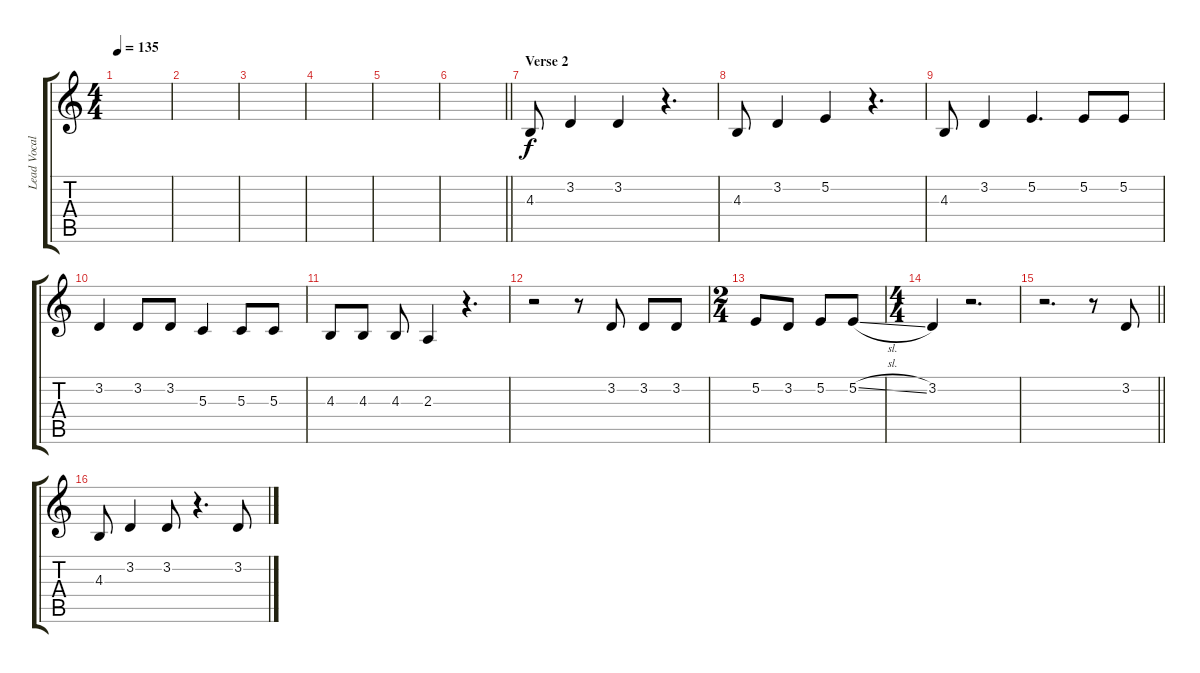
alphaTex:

\track ("Lead Vocals" "Lead Vocal") {instrument bassoon}
\staff {score tabs}
\tuning (E4 B3 G3 D3 A2 E2) {hide}
\ts (4 4)
\tempo 135
\clef g2
\ks c
|
|
|
|
|
\barLineRight lightlight
|
\section ("" "Verse 2")
4.3.8 3.2.4 3.2.4 r.4{d} |
4.3.8 3.2.4 5.2.4 r.4{d} |
4.3.8 3.2.4 5.2.4{d} 5.2.8 5.2.8 |
3.2.4 3.2.8 3.2.8 5.3.4 5.3.8 5.3.8 |
4.3.8 4.3.8 4.3.8 2.3.4 r.4{d} |
r.2 r.8 3.2.8 3.2.8 3.2.8 |
\ts (2 4)
5.2.8 3.2.8 5.2.8 5.2{sl}.8 |
\ts (4 4)
3.2.4 r.2{d} |
\barLineRight lightlight
r.2{d} r.8 3.2.8 |
4.3.8 3.2.4 3.2.8 r.4{d} 3.2.8
